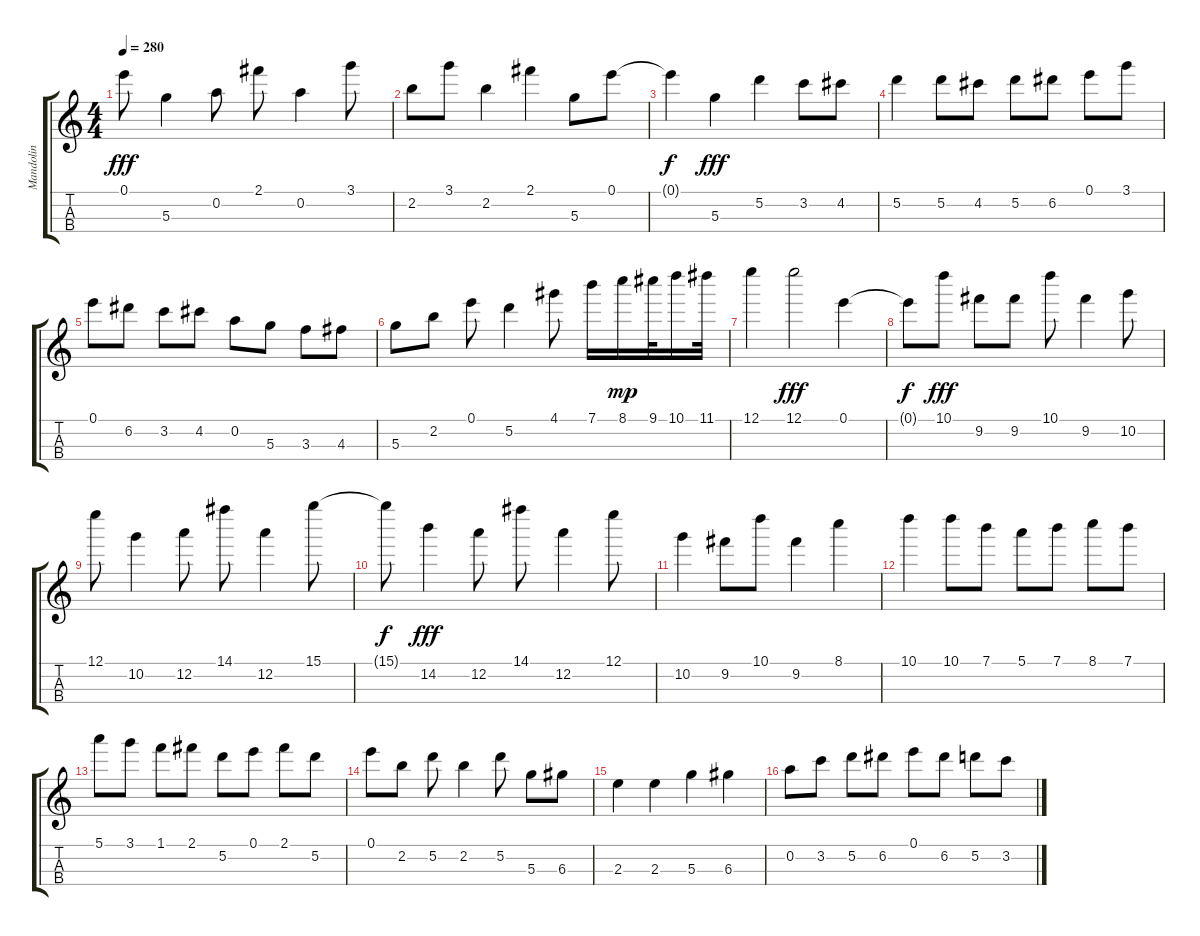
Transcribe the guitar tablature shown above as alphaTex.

\track ("Mandolin" "Mandolin") {instrument acousticguitarsteel}
\staff {score tabs}
\tuning (E5 A4 D4 G3) {hide}
\ts (4 4)
\tempo 280
\clef g2
\ks c
0.1.8{dy fff} 5.3.4 0.2.8 2.1.8 0.2.4 3.1.8 |
2.2.8 3.1.8 2.2.4 2.1.4 5.3.8 0.1.8 |
0.1{t}.4{dy f} 5.3.4{dy fff} 5.2.4 3.2.8 4.2.8 |
5.2.4 5.2.8 4.2.8 5.2.8 6.2.8 0.1.8 3.1.8 |
0.1.8 6.2.8 3.2.8 4.2.8 0.2.8 5.3.8 3.3.8 4.3.8 |
5.3.8 2.2.8 0.1.8 5.2.4 4.1.8 7.1.16 8.1.16{dy mp} 9.1.32 10.1.16 11.1.32 |
12.1.4 12.1.2{dy fff} 0.1.4 |
0.1{t}.8{dy f} 10.1.8{dy fff} 9.2.8 9.2.8 10.1.8 9.2.4 10.2.8 |
12.1.8 10.2.4 12.2.8 14.1.8 12.2.4 15.1.8 |
15.1{t}.8{dy f} 14.2.4{dy fff} 12.2.8 14.1.8 12.2.4 12.1.8 |
10.2.4 9.2.8 10.1.8 9.2.4 8.1.4 |
10.1.4 10.1.8 7.1.8 5.1.8 7.1.8 8.1.8 7.1.8 |
5.1.8 3.1.8 1.1.8 2.1.8 5.2.8 0.1.8 2.1.8 5.2.8 |
0.1.8 2.2.8 5.2.8 2.2.4 5.2.8 5.3.8 6.3.8 |
2.3.4 2.3.4 5.3.4 6.3.4 |
0.2.8 3.2.8 5.2.8 6.2.8 0.1.8 6.2.8 5.2.8 3.2.8
